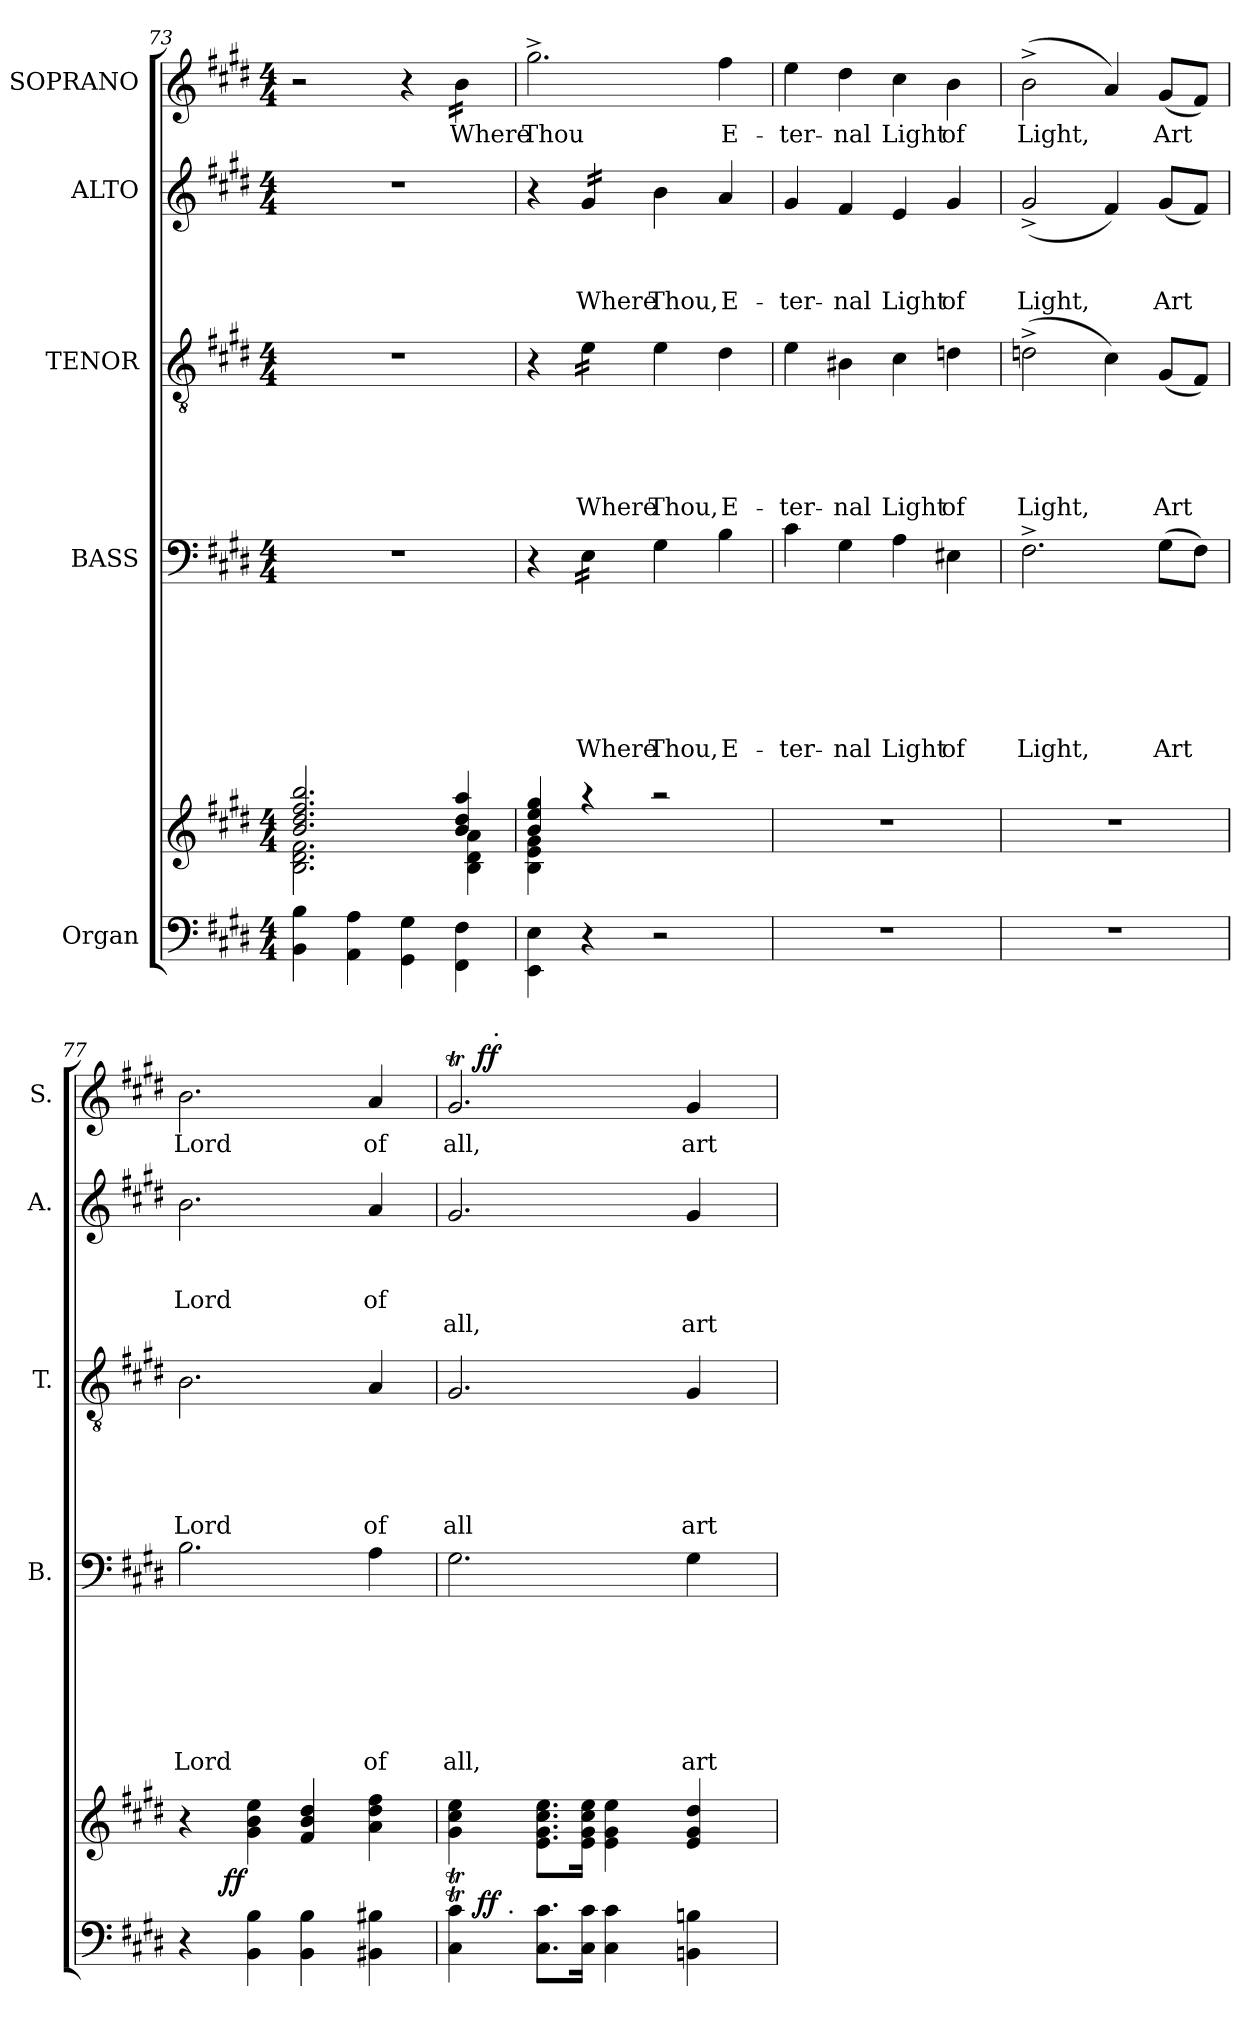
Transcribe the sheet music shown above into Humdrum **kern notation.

**kern	**kern	**dynam	**kern	**text	**text	**text	**text	**text	**text	**text	**kern	**text	**text	**text	**text	**text	**kern	**text	**text	**text	**text	**kern	**text	**dynam
*part5	*part5	*part5	*part4	*part4	*part4	*part4	*part4	*part4	*part4	*part4	*part3	*part3	*part3	*part3	*part3	*part3	*part2	*part2	*part2	*part2	*part2	*part1	*part1	*part1
*staff6	*staff5	*staff5/6	*staff4	*staff4	*staff4	*staff4	*staff4	*staff4	*staff4	*staff4	*staff3	*staff3	*staff3	*staff3	*staff3	*staff3	*staff2	*staff2	*staff2	*staff2	*staff2	*staff1	*staff1	*staff1
*I"Organ	*	*	*I"BASS	*	*	*	*	*	*	*	*I"TENOR	*	*	*	*	*	*I"ALTO	*	*	*	*	*I"SOPRANO	*	*
*	*	*	*I'B.	*	*	*	*	*	*	*	*I'T.	*	*	*	*	*	*I'A.	*	*	*	*	*I'S.	*	*
*clefF4	*clefG2	*	*clefF4	*	*	*	*	*	*	*	*clefGv2	*	*	*	*	*	*clefG2	*	*	*	*	*clefG2	*	*
*k[f#c#g#d#]	*k[f#c#g#d#]	*	*k[f#c#g#d#]	*	*	*	*	*	*	*	*k[f#c#g#d#]	*	*	*	*	*	*k[f#c#g#d#]	*	*	*	*	*k[f#c#g#d#]	*	*
*E:	*E:	*	*E:	*	*	*	*	*	*	*	*E:	*	*	*	*	*	*E:	*	*	*	*	*E:	*	*
*M4/4	*M4/4	*	*M4/4	*	*	*	*	*	*	*	*M4/4	*	*	*	*	*	*M4/4	*	*	*	*	*M4/4	*	*
=73	=73	=73	=73	=73	=73	=73	=73	=73	=73	=73	=73	=73	=73	=73	=73	=73	=73	=73	=73	=73	=73	=73	=73	=73
*	*^	*	*	*	*	*	*	*	*	*	*	*	*	*	*	*	*	*	*	*	*	*	*	*
4BB\ 4B\	2.b/ 2.dd#/ 2.ff#/ 2.bb/	2.B\ 2.d#\ 2.f#\	.	1r	.	.	.	.	.	.	.	1r	.	.	.	.	.	1r	.	.	.	.	2r	.	.
4AA\ 4A\	.	.	.	.	.	.	.	.	.	.	.	.	.	.	.	.	.	.	.	.	.	.	.	.	.
4GG#\ 4G#\	.	.	.	.	.	.	.	.	.	.	.	.	.	.	.	.	.	.	.	.	.	.	4r	.	.
!	!	!	!	!	!	!	!	!	!	!	!	!	!	!	!	!	!	!	!	!	!	!	!	!LO:LY:b	!
*	*	*	*	*	*	*	*	*	*	*	*	*	*	*	*	*	*	*	*	*	*	*	*tremolo	*	*
4FF#\ 4F#\	4b/ 4dd#/ 4aa/	4B\ 4d#\ 4a\	.	.	.	.	.	.	.	.	.	.	.	.	.	.	.	.	.	.	.	.	16b\LL	Where	.
.	.	.	.	.	.	.	.	.	.	.	.	.	.	.	.	.	.	.	.	.	.	.	16b\	.	.
.	.	.	.	.	.	.	.	.	.	.	.	.	.	.	.	.	.	.	.	.	.	.	16b\	.	.
.	.	.	.	.	.	.	.	.	.	.	.	.	.	.	.	.	.	.	.	.	.	.	16b\JJ	.	.
*	*	*	*	*	*	*	*	*	*	*	*	*	*	*	*	*	*	*	*	*	*	*	*Xtremolo	*	*
=74	=74	=74	=74	=74	=74	=74	=74	=74	=74	=74	=74	=74	=74	=74	=74	=74	=74	=74	=74	=74	=74	=74	=74	=74	=74
!	!	!	!	!	!	!	!	!	!	!	!	!	!	!	!	!	!	!	!	!	!	!	!	!LO:LY:b	!
4EE\ 4E\	4b/ 4ee/ 4gg#/	4B\ 4e\ 4g#\	.	4r	.	.	.	.	.	.	.	4r	.	.	.	.	.	4r	.	.	.	.	2.gg#^>\	Thou	.
!	!	!	!	!	!	!	!	!	!	!	!LO:LY:b	!	!	!	!	!	!LO:LY:b	!	!	!	!LO:LY:b	!	!	!	!
*	*	*	*	*tremolo	*	*	*	*	*	*	*	*	*	*	*	*	*	*	*	*	*	*	*	*	*
*	*	*	*	*	*	*	*	*	*	*	*	*tremolo	*	*	*	*	*	*	*	*	*	*	*	*	*
*	*	*	*	*	*	*	*	*	*	*	*	*	*	*	*	*	*	*tremolo	*	*	*	*	*	*	*
4r	4raa	2.ryy	.	16E\LL	.	.	.	.	.	.	Where	16e\LL	.	.	.	.	Where	16g#/LL	.	.	Where	.	.	.	.
.	.	.	.	16E\	.	.	.	.	.	.	.	16e\	.	.	.	.	.	16g#/	.	.	.	.	.	.	.
.	.	.	.	16E\	.	.	.	.	.	.	.	16e\	.	.	.	.	.	16g#/	.	.	.	.	.	.	.
.	.	.	.	16E\JJ	.	.	.	.	.	.	.	16e\JJ	.	.	.	.	.	16g#/JJ	.	.	.	.	.	.	.
*	*	*	*	*	*	*	*	*	*	*	*	*	*	*	*	*	*	*Xtremolo	*	*	*	*	*	*	*
*	*	*	*	*	*	*	*	*	*	*	*	*Xtremolo	*	*	*	*	*	*	*	*	*	*	*	*	*
*	*	*	*	*Xtremolo	*	*	*	*	*	*	*	*	*	*	*	*	*	*	*	*	*	*	*	*	*
!	!	!	!	!	!	!	!	!	!	!	!LO:LY:b	!	!	!	!	!	!LO:LY:b	!	!	!	!LO:LY:b	!	!	!	!
2r	2raa	.	.	4G#\	.	.	.	.	.	.	Thou,	4e\	.	.	.	.	Thou,	4b\	.	.	Thou,	.	.	.	.
!	!	!	!	!	!	!	!	!	!	!	!LO:LY:b	!	!	!	!	!	!LO:LY:b	!	!	!	!LO:LY:b	!	!	!LO:LY:b	!
.	.	.	.	4B\	.	.	.	.	.	.	E-	4d#\	.	.	.	.	E-	4a/	.	.	E-	.	4ff#\	E-	.
*	*v	*v	*	*	*	*	*	*	*	*	*	*	*	*	*	*	*	*	*	*	*	*	*	*	*
!!LO:LB:g=z
=75	=75	=75	=75	=75	=75	=75	=75	=75	=75	=75	=75	=75	=75	=75	=75	=75	=75	=75	=75	=75	=75	=75	=75	=75
!	!	!	!	!	!	!	!	!	!	!LO:LY:b	!	!	!	!	!	!LO:LY:b	!	!	!	!LO:LY:b	!	!	!LO:LY:b	!
1r	1r	.	4c#\	.	.	.	.	.	.	-ter-	4e\	.	.	.	.	-ter-	4g#/	.	.	-ter-	.	4ee\	-ter-	.
!	!	!	!	!	!	!	!	!	!	!LO:LY:b	!	!	!	!	!	!LO:LY:b	!	!	!	!LO:LY:b	!	!	!LO:LY:b	!
.	.	.	4G#\	.	.	.	.	.	.	-nal	4B#X\	.	.	.	.	-nal	4f#/	.	.	-nal	.	4dd#\	-nal	.
!	!	!	!	!	!	!	!	!	!	!LO:LY:b	!	!	!	!	!	!LO:LY:b	!	!	!	!LO:LY:b	!	!	!LO:LY:b	!
.	.	.	4A\	.	.	.	.	.	.	Light	4c#\	.	.	.	.	Light	4e/	.	.	Light	.	4cc#\	Light	.
!	!	!	!	!	!	!	!	!	!	!LO:LY:b	!	!	!	!	!	!LO:LY:b	!	!	!	!LO:LY:b	!	!	!LO:LY:b	!
.	.	.	4E#X\	.	.	.	.	.	.	of	4dn\	.	.	.	.	of	4g#/	.	.	of	.	4b\	of	.
=76	=76	=76	=76	=76	=76	=76	=76	=76	=76	=76	=76	=76	=76	=76	=76	=76	=76	=76	=76	=76	=76	=76	=76	=76
!	!	!	!	!	!	!	!	!	!	!LO:LY:b	!	!	!	!	!	!LO:LY:b	!	!	!	!LO:LY:b	!	!	!LO:LY:b	!
1r	1r	.	2.F#^>\	.	.	.	.	.	.	Light,	(<2dn^>\	.	.	.	.	Light,	(<2g#^</	.	.	Light,	.	(>2b^>\	Light,	.
.	.	.	.	.	.	.	.	.	.	.	4c#\)	.	.	.	.	.	4f#/)	.	.	.	.	4a/)	.	.
!	!	!	!	!	!	!	!	!	!	!LO:LY:b	!	!	!	!	!	!LO:LY:b	!	!	!	!LO:LY:b	!	!	!LO:LY:b	!
.	.	.	(>8G#\L	.	.	.	.	.	.	Art	(<8G#/L	.	.	.	.	Art	(<8g#/L	.	.	Art	.	(<8g#/L	Art	.
.	.	.	8F#\J)	.	.	.	.	.	.	.	8F#/J)	.	.	.	.	.	8f#/J)	.	.	.	.	8f#/J)	.	.
=77	=77	=77	=77	=77	=77	=77	=77	=77	=77	=77	=77	=77	=77	=77	=77	=77	=77	=77	=77	=77	=77	=77	=77	=77
!	!	!	!	!	!	!	!	!	!	!LO:LY:b	!	!	!	!	!	!LO:LY:b	!	!	!	!LO:LY:b	!	!	!LO:LY:b	!
*	*^	*	*	*	*	*	*	*	*	*	*	*	*	*	*	*	*	*	*	*	*	*	*	*
4r	4r	8.ryy	.	2.B\	.	.	.	.	.	.	Lord	2.B\	.	.	.	.	Lord	2.b\	.	.	Lord	.	2.b\	Lord	.
!	!	!	!LO:DY:b	!	!	!	!	!	!	!	!	!	!	!	!	!	!	!	!	!	!	!	!	!	!
.	.	2ryy	ff	.	.	.	.	.	.	.	.	.	.	.	.	.	.	.	.	.	.	.	.	.	.
4BB\ 4B\	4g#\ 4b\ 4ee\	.	.	.	.	.	.	.	.	.	.	.	.	.	.	.	.	.	.	.	.	.	.	.	.
4BB\ 4B\	4f#/ 4b/ 4dd#/	.	.	.	.	.	.	.	.	.	.	.	.	.	.	.	.	.	.	.	.	.	.	.	.
.	.	4ryy	.	.	.	.	.	.	.	.	.	.	.	.	.	.	.	.	.	.	.	.	.	.	.
!	!	!	!	!	!	!	!	!	!	!	!LO:LY:b	!	!	!	!	!	!LO:LY:b	!	!	!	!LO:LY:b	!	!	!LO:LY:b	!
4BB#X\ 4B#X\	4a\ 4dd#\ 4ff#\	.	.	4A\	.	.	.	.	.	.	of	4A/	.	.	.	.	of	4a/	.	.	of	.	4a/	of	.
.	.	16ryy	.	.	.	.	.	.	.	.	.	.	.	.	.	.	.	.	.	.	.	.	.	.	.
=78	=78	=78	=78	=78	=78	=78	=78	=78	=78	=78	=78	=78	=78	=78	=78	=78	=78	=78	=78	=78	=78	=78	=78	=78	=78
!	!	!	!	!	!	!	!	!	!	!	!LO:LY:b	!	!	!	!	!	!LO:LY:b	!	!	!	!	!LO:LY:b	!	!LO:LY:b	!
*^	*	*	*	*	*	*	*	*	*	*	*	*	*	*	*	*	*	*	*	*	*	*	*^	*	*
*	*^	*v	*v	*	*	*	*	*	*	*	*	*	*	*	*	*	*	*	*	*	*	*	*	*	*^	*	*
4C#\T 4c#\T	16.ryy	8ryy	4g#\ 4cc#\ 4ee\	.	2.G#\	.	.	.	.	.	.	all,	2.G#/	.	.	.	.	all	2.g#/	.	.	.	all,	2.g#t/	16.ryy	8ryy	all,	.
!	!	!	!	!LO:DY:a=2	!	!	!	!	!	!	!	!	!	!	!	!	!	!	!	!	!	!	!	!	!	!	!	!LO:DY:a
.	2ryy	.	.	ff	.	.	.	.	.	.	.	.	.	.	.	.	.	.	.	.	.	.	.	.	2ryy	.	.	ff
!	!	!	!	!	!	!	!	!	!	!	!	!	!	!	!	!	!	!	!	!	!	!	!	!	!	!LO:TX:a:t=.	!	!
.	.	32ryy	.	.	.	.	.	.	.	.	.	.	.	.	.	.	.	.	.	.	.	.	.	.	.	2..ryy	.	.
!	!	!LO:TX:a:t=.	!	!	!	!	!	!	!	!	!	!	!	!	!	!	!	!	!	!	!	!	!	!	!	!	!	!
.	.	2ryy	.	.	.	.	.	.	.	.	.	.	.	.	.	.	.	.	.	.	.	.	.	.	.	.	.	.
8.C#\ 8.c#\L	.	.	8.e\ 8.g#\ 8.cc#\ 8.ee\L	.	.	.	.	.	.	.	.	.	.	.	.	.	.	.	.	.	.	.	.	.	.	.	.	.
16C#\ 16c#\Jk	.	.	16e\ 16g#\ 16cc#\ 16ee\Jk	.	.	.	.	.	.	.	.	.	.	.	.	.	.	.	.	.	.	.	.	.	.	.	.	.
4C#\ 4c#\	.	.	4e\ 4g#\ 4ee\	.	.	.	.	.	.	.	.	.	.	.	.	.	.	.	.	.	.	.	.	.	.	.	.	.
.	4ryy	.	.	.	.	.	.	.	.	.	.	.	.	.	.	.	.	.	.	.	.	.	.	.	4ryy	.	.	.
.	.	4ryy	.	.	.	.	.	.	.	.	.	.	.	.	.	.	.	.	.	.	.	.	.	.	.	.	.	.
!	!	!	!	!	!	!	!	!	!	!	!	!LO:LY:b	!	!	!	!	!	!LO:LY:b	!	!	!	!	!LO:LY:b	!	!	!	!LO:LY:b	!
4BBn\ 4Bn\	.	.	4e/ 4g#/ 4dd#/	.	4G#\	.	.	.	.	.	.	art	4G#/	.	.	.	.	art	4g#/	.	.	.	art	4g#/	.	.	art	.
.	8ryy	.	.	.	.	.	.	.	.	.	.	.	.	.	.	.	.	.	.	.	.	.	.	.	8ryy	.	.	.
.	.	16.ryy	.	.	.	.	.	.	.	.	.	.	.	.	.	.	.	.	.	.	.	.	.	.	.	.	.	.
.	32ryy	.	.	.	.	.	.	.	.	.	.	.	.	.	.	.	.	.	.	.	.	.	.	.	32ryy	.	.	.
*v	*v	*v	*	*	*	*	*	*	*	*	*	*	*	*	*	*	*	*	*	*	*	*	*	*v	*v	*v	*	*
=	=	=	=	=	=	=	=	=	=	=	=	=	=	=	=	=	=	=	=	=	=	=	=	=
*-	*-	*-	*-	*-	*-	*-	*-	*-	*-	*-	*-	*-	*-	*-	*-	*-	*-	*-	*-	*-	*-	*-	*-	*-
